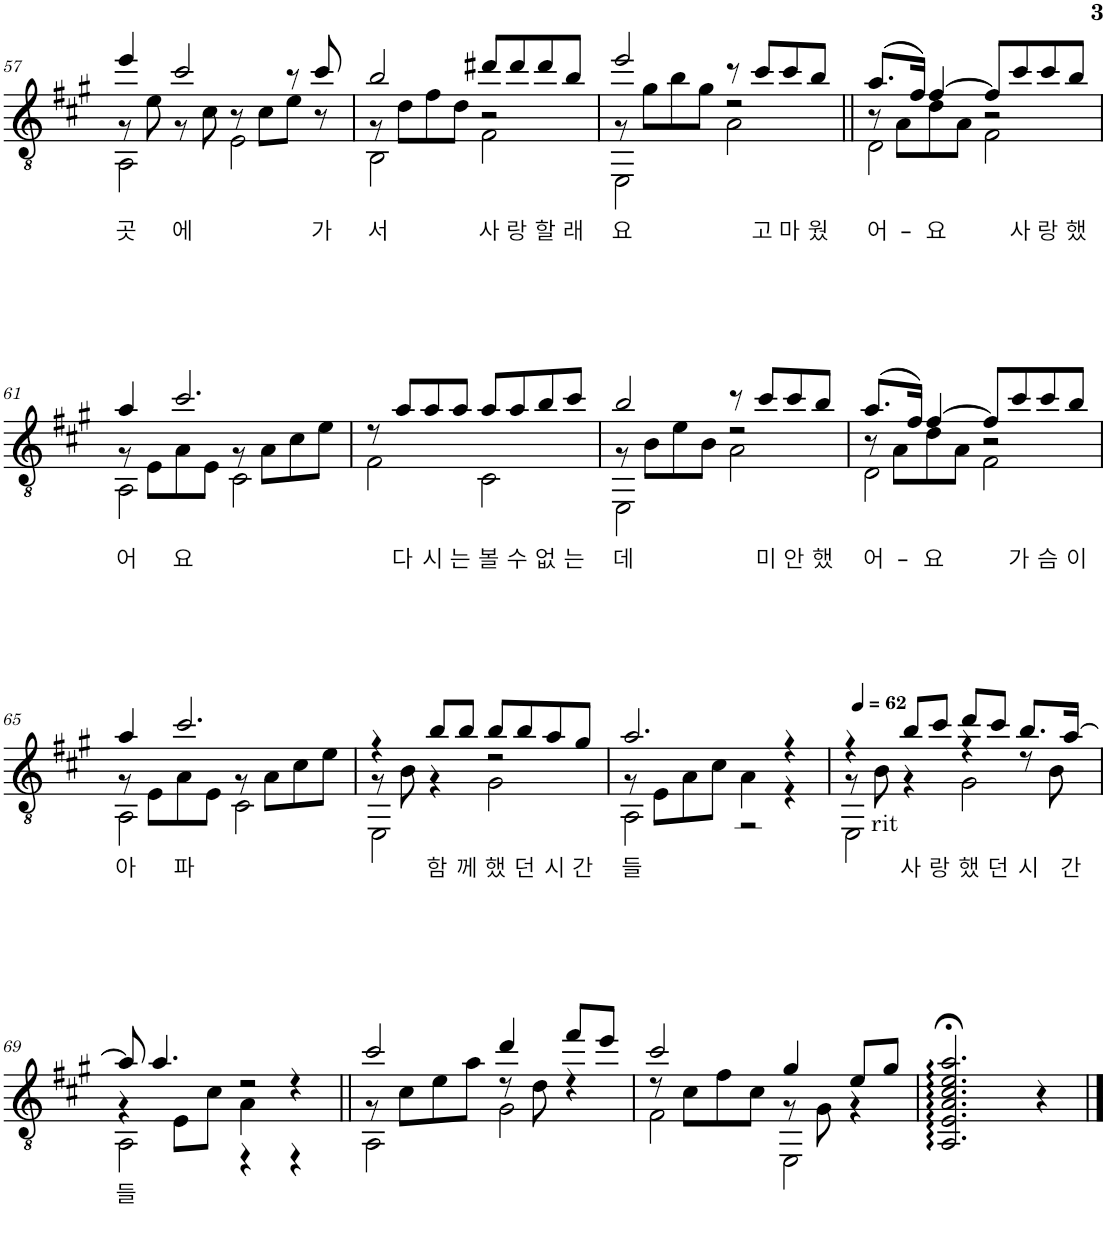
**kern	**text
*part1	*part1
*staff1	*staff1
*I"클래식 기타	*
!!LO:PB:g=z
*clefGv2	*
*k[f#c#g#]	*
*M4/4	*
=57	=57
!	!LO:LY:b
*^	*
*	*^	*
4ee/	8r	2AA\	곳
.	8e\	.	.
!	!	!	!LO:LY:b
2cc#/	8r	.	에
.	8c#\	.	.
.	8r	2E\	.
.	8c#\L	.	.
8r	8e\J	.	.
!	!	!	!LO:LY:b
8cc#/	8r	.	가
=58	=58	=58	=58
!	!	!	!LO:LY:b
2b/	8r	2BB\	서
.	8d\L	.	.
.	8f#\	.	.
.	8d\J	.	.
!	!	!	!LO:LY:b
8dd#X/L	2r	2F#\	사
!	!	!	!LO:LY:b
8dd#/	.	.	랑
!	!	!	!LO:LY:b
8dd#/	.	.	할
!	!	!	!LO:LY:b
8b/J	.	.	래
=59	=59	=59	=59
!	!	!	!LO:LY:b
2ee/	8r	2EE\	요
.	8g#\L	.	.
.	8b\	.	.
.	8g#\J	.	.
8r	2r	2A\	.
!	!	!	!LO:LY:b
8cc#/L	.	.	고
!	!	!	!LO:LY:b
8cc#/	.	.	마
!	!	!	!LO:LY:b
8b/J	.	.	웠
=60||	=60||	=60||	=60||
!	!	!	!LO:LY:b
(8.a/L	8r	2D\	어-
.	8A\L	.	.
16f#/Jk)	.	.	.
!	!	!	!LO:LY:b
[4f#/	8d\	.	-요
.	8A\J	.	.
8f#/L]	2r	2F#\	.
!	!	!	!LO:LY:b
8cc#/	.	.	사
!	!	!	!LO:LY:b
8cc#/	.	.	랑
!	!	!	!LO:LY:b
8b/J	.	.	했
!!LO:LB:g=z	!!	!!
=61	=61	=61	=61
!	!	!	!LO:LY:b
4a/	8r	2AA\	어
.	8E\L	.	.
!	!	!	!LO:LY:b
2.cc#/	8A\	.	요
.	8E\J	.	.
.	8r	2C#\	.
.	8A\L	.	.
.	8c#\	.	.
.	8e\J	.	.
*	*v	*v	*
=62	=62	=62
8r	2F#\	.
!	!	!LO:LY:b
8a/L	.	다
!	!	!LO:LY:b
8a/	.	시
!	!	!LO:LY:b
8a/J	.	는
!	!	!LO:LY:b
8a/L	2C#\	볼
!	!	!LO:LY:b
8a/	.	수
!	!	!LO:LY:b
8b/	.	없
!	!	!LO:LY:b
8cc#/J	.	는
*v	*v	*
=63	=63
!	!LO:LY:b
*^	*
*	*^	*
2b/	8r	2EE\	데
.	8B\L	.	.
.	8e\	.	.
.	8B\J	.	.
8r	2r	2A\	.
!	!	!	!LO:LY:b
8cc#/L	.	.	미
!	!	!	!LO:LY:b
8cc#/	.	.	안
!	!	!	!LO:LY:b
8b/J	.	.	했
=64	=64	=64	=64
!	!	!	!LO:LY:b
(8.a/L	8r	2D\	어-
.	8A\L	.	.
16f#/Jk)	.	.	.
!	!	!	!LO:LY:b
[4f#/	8d\	.	-요
.	8A\J	.	.
8f#/L]	2r	2F#\	.
!	!	!	!LO:LY:b
8cc#/	.	.	가
!	!	!	!LO:LY:b
8cc#/	.	.	슴
!	!	!	!LO:LY:b
8b/J	.	.	이
!!LO:LB:g=z	!!	!!
=65	=65	=65	=65
!	!	!	!LO:LY:b
4a/	8r	2AA\	아
.	8E\L	.	.
!	!	!	!LO:LY:b
2.cc#/	8A\	.	파
.	8E\J	.	.
.	8r	2C#\	.
.	8A\L	.	.
.	8c#\	.	.
.	8e\J	.	.
=66	=66	=66	=66
4r	8r	2EE\	.
.	8B\	.	.
!	!	!	!LO:LY:b
8b/L	4r	.	함
!	!	!	!LO:LY:b
8b/J	.	.	께
!	!	!	!LO:LY:b
8b/L	2r	2G#\	했
!	!	!	!LO:LY:b
8b/	.	.	던
!	!	!	!LO:LY:b
8a/	.	.	시
!	!	!	!LO:LY:b
8g#/J	.	.	간
=67	=67	=67	=67
!	!	!	!LO:LY:b
2.a/	8r	2AA\	들
.	8E\L	.	.
.	8A\	.	.
.	8c#\J	.	.
.	4A\	2r	.
4r	4r	.	.
=68	=68	=68	=68
4r	8r	2EE\	.
*MM62	*	*	*
!	!LO:TX:b:t=rit	!	!
.	8B\	.	.
!	!	!	!LO:LY:b
8b/L	4r	.	사
!	!	!	!LO:LY:b
8cc#/J	.	.	랑
!	!	!	!LO:LY:b
8dd/L	4r	2G#\	했
!	!	!	!LO:LY:b
8cc#/J	.	.	던
!	!	!	!LO:LY:b
8.b/L	8r	.	시
.	8B\	.	.
!	!	!	!LO:LY:b
[16a/Jk	.	.	간
!!LO:LB:g=z	!!	!!
=69	=69	=69	=69
!	!	!	!LO:LY:b
8a/]	4r	2AA\	들
4.a/	.	.	.
.	8E\L	.	.
.	8c#\J	.	.
2r	4A\	4r	.
.	4r	4r	.
=70||	=70||	=70||	=70||
2cc#/	8r	2AA\	.
.	8c#\L	.	.
.	8e\	.	.
.	8a\J	.	.
4dd/	8r	2G#\	.
.	8d\	.	.
8ff#/L	4r	.	.
8ee/J	.	.	.
=71	=71	=71	=71
2cc#/	8r	2F#\	.
.	8c#\L	.	.
.	8f#\	.	.
.	8c#\J	.	.
4g#/	8r	2EE\	.
.	8G#\	.	.
8e/L	4r	.	.
8g#/J	.	.	.
*v	*v	*v	*
=72	=72
2.AA/;< 2.E/;< 2.A/;< 2.c#/;< 2.e/;< 2.a/;<	.
4r	.
==	==
*-	*-
